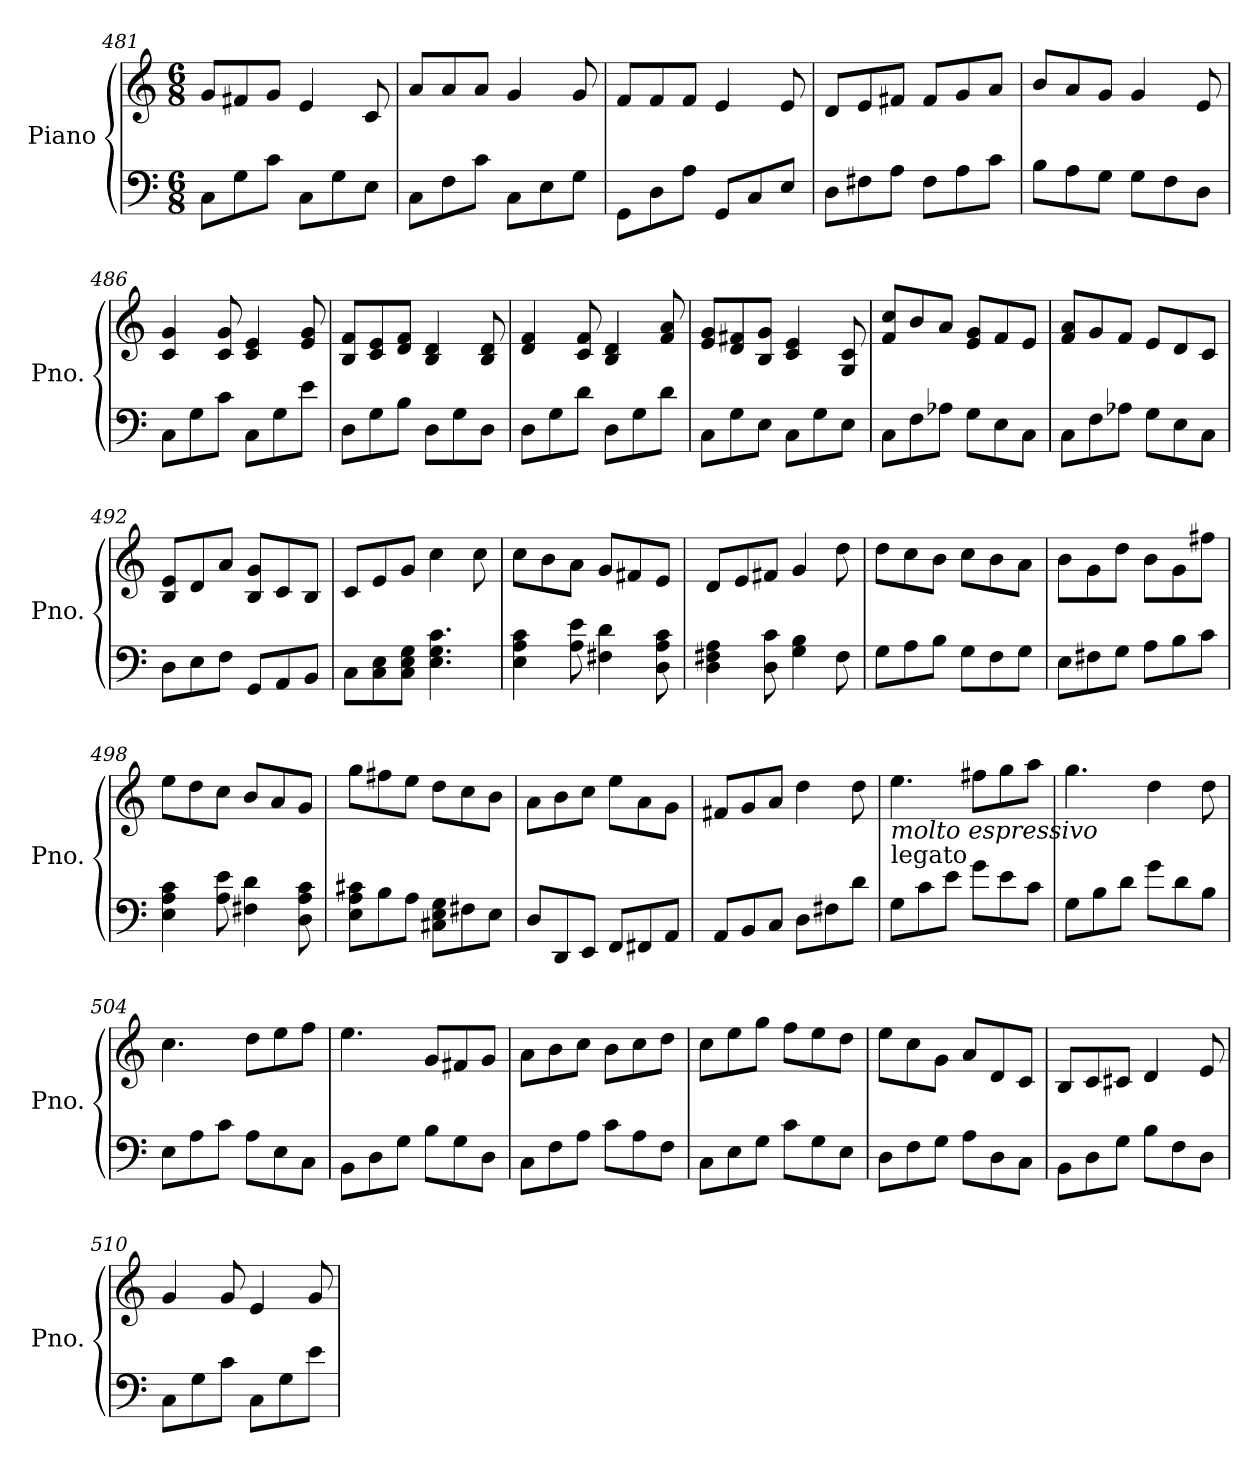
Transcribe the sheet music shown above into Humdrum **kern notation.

**kern	**kern
*part1	*part1
*staff2	*staff1
*I"Piano	*
*I'Pno.	*
*clefF4	*clefG2
*k[]	*k[]
*M6/8	*M6/8
=481	=481
8C\L	8g/L
8G\	8f#X/
8c\J	8g/J
8C\L	4e/
8G\	.
8E\J	8c/
=482	=482
8C\L	8a/L
8F\	8a/
8c\J	8a/J
8C\L	4g/
8E\	.
8G\J	8g/
=483	=483
8GG\L	8f/L
8D\	8f/
8A\J	8f/J
8GG/L	4e/
8C/	.
8E/J	8e/
!!LO:LB:g=z
=484	=484
8D\L	8d/L
8F#X\	8e/
8A\J	8f#X/J
8F#\L	8f#/L
8A\	8g/
8c\J	8a/J
=485	=485
8B\L	8b/L
8A\	8a/
8G\J	8g/J
8G\L	4g/
8F\	.
8D\J	8e/
=486	=486
8C\L	4c/ 4g/
8G\	.
8c\J	8c/ 8g/
8C\L	4c/ 4e/
8G\	.
8e\J	8e/ 8g/
=487	=487
8D\L	8B/ 8f/L
8G\	8c/ 8e/
8B\J	8d/ 8f/J
8D\L	4B/ 4d/
8G\	.
8D\J	8B/ 8d/
=488	=488
8D\L	4d/ 4f/
8G\	.
8d\J	8c/ 8f/
8D\L	4B/ 4d/
8G\	.
8d\J	8f/ 8a/
=489	=489
8C\L	8e/ 8g/L
8G\	8d/ 8f#X/
8E\J	8B/ 8g/J
8C\L	4c/ 4e/
8G\	.
8E\J	8G/ 8c/
!!LO:PB:g=z
=490	=490
8C\L	8f/ 8cc/L
8F\	8b/
8A-X\J	8a/J
8G\L	8e/ 8g/L
8E\	8f/
8C\J	8e/J
=491	=491
8C\L	8f/ 8a/L
8F\	8g/
8A-X\J	8f/J
8G\L	8e/L
8E\	8d/
8C\J	8c/J
=492	=492
8D\L	8B/ 8e/L
8E\	8d/
8F\J	8a/J
8GG/L	8B/ 8g/L
8AA/	8c/
8BB/J	8B/J
=493	=493
8C\L	8c/L
8C\ 8E\	8e/
8C\ 8E\ 8G\J	8g/J
4.E\ 4.G\ 4.c\	4cc\
.	8cc\
=494	=494
4E\ 4A\ 4c\	8cc\L
.	8b\
8A\ 8e\	8a\J
4F#X\ 4d\	8g/L
.	8f#X/
8D\ 8A\ 8c\	8e/J
=495	=495
4D\ 4F#X\ 4A\	8d/L
.	8e/
8D\ 8c\	8f#X/J
4G\ 4B\	4g/
8F#\	8dd\
!!LO:LB:g=z
=496	=496
8G\L	8dd\L
8A\	8cc\
8B\J	8b\J
8G\L	8cc\L
8F\	8b\
8G\J	8a\J
=497	=497
8E\L	8b\L
8F#X\	8g\
8G\J	8dd\J
8A\L	8b\L
8B\	8g\
8c\J	8ff#X\J
=498	=498
4E\ 4A\ 4c\	8ee\L
.	8dd\
8A\ 8e\	8cc\J
4F#X\ 4d\	8b/L
.	8a/
8D\ 8A\ 8c\	8g/J
=499	=499
8E\ 8A\ 8c#X\L	8gg\L
8B\	8ff#X\
8A\J	8ee\J
8C#X\ 8E\ 8G\L	8dd\L
8F#X\	8cc\
8E\J	8b\J
=500	=500
8D/L	8a\L
8DD/	8b\
8EE/J	8cc\J
8FF/L	8ee\L
8FF#X/	8a\
8AA/J	8g\J
=501	=501
8AA/L	8f#X/L
8BB/	8g/
8C/J	8a/J
8D\L	4dd\
8F#X\	.
8d\J	8dd\
!!LO:LB:g=z
=502	=502
!	!LO:TX:b:i:t=molto espressivo
!LO:TX:a:t=legato	!
8G\L	4.ee\
8c\	.
8e\J	.
8g\L	8ff#X\L
8e\	8gg\
8c\J	8aa\J
=503	=503
8G\L	4.gg\
8B\	.
8d\J	.
8g\L	4dd\
8d\	.
8B\J	8dd\
=504	=504
8E\L	4.cc\
8A\	.
8c\J	.
8A\L	8dd\L
8E\	8ee\
8C\J	8ff\J
=505	=505
8BB\L	4.ee\
8D\	.
8G\J	.
8B\L	8g/L
8G\	8f#X/
8D\J	8g/J
=506	=506
8C\L	8a\L
8F\	8b\
8A\J	8cc\J
8c\L	8b\L
8A\	8cc\
8F\J	8dd\J
=507	=507
8C\L	8cc\L
8E\	8ee\
8G\J	8gg\J
8c\L	8ff\L
8G\	8ee\
8E\J	8dd\J
!!LO:LB:g=z
=508	=508
8D\L	8ee\L
8F\	8cc\
8G\J	8g\J
8A\L	8a/L
8D\	8d/
8C\J	8c/J
=509	=509
8BB\L	8B/L
8D\	8c/
8G\J	8c#X/J
8B\L	4d/
8F\	.
8D\J	8e/
=510	=510
8C\L	4g/
8G\	.
8c\J	8g/
8C\L	4e/
8G\	.
8e\J	8g/
=	=
*-	*-
